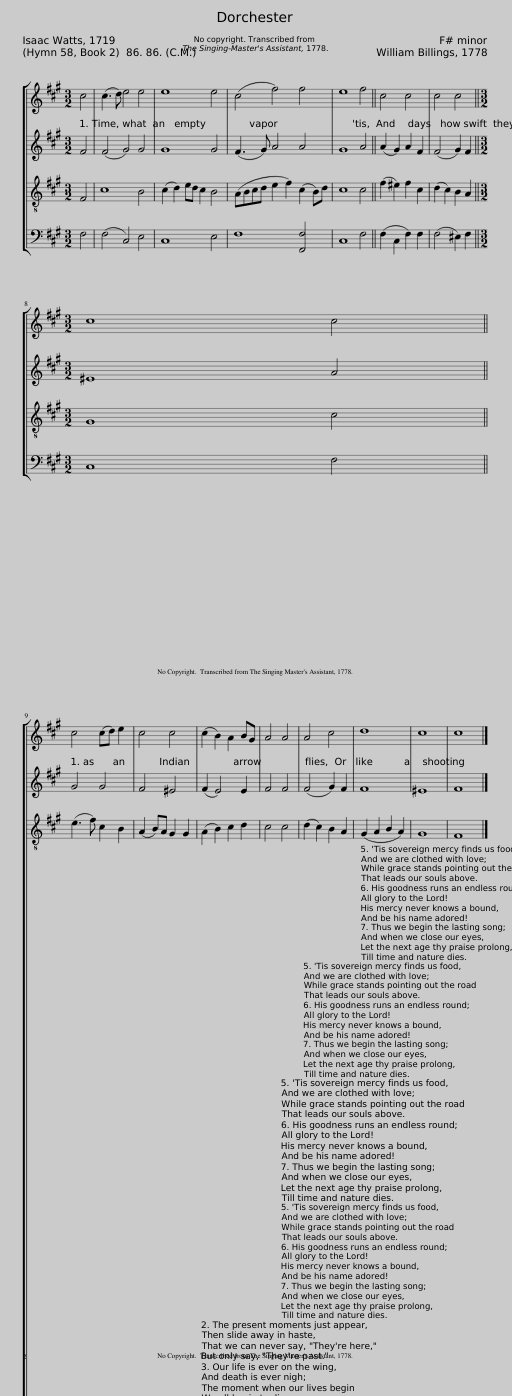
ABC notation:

X:1
%%score [ 1 2 3 4 ]
L:1/8
M:3/2
I:linebreak $
K:A
V:1 treble
V:2 treble
V:3 treble-8
V:4 bass
V:1
 c4 | (c3 d) e4 e4 | e8 e4 | (c4 f4) f4 | e8 f4 || %5
 c4 c4 | c4 c4 ||$[M:3/2] c8 c4 ||$ c4 (cd) e2 | c4 c4 | %10
 (c2 B2) A2 BG | A4 A4 | A4 c4 | d8 | c8 | %15
 c8 |] %16
V:2
 F4 | (F4 G4) G4 | G8 G4 | (F3 G) A4 A4 | G8 A4 || %5
 (A2 G2) A2 F2 | (F4 G2) F2 ||$[M:3/2] ^E8 A4 ||$ G4 G4 | F4 ^E4 | %10
 (F2 E4) E2 | F4 F4 | (F4 G2) F2 | F8 | ^E8 | %15
 F8 |] %16
V:3
 F4 | c8 B4 | (c2 d2) ed c2 B4 | (ABcd e2 f2) (c2 B)d | c8 c4 || %5
 (f2 ^e2) f2 c2 | (d2 c2) B2 A2 ||$[M:3/2] G8 c4 ||$ (e3 f) c2 B2 | (A2 B)A G2 G2 | %10
 (A2 B2) c2 d2 | c4 c4 | (d2 c2) B2 A2 | (G2 A2 B2 A2) | G8 | %15
 F8 |] %16
V:4
 F,4 | (F,4 C,4) E,4 | C,8 E,4 | F,8 [F,,F,]4 | C,8 F,4 || %5
 (F,2 C,2 F,2) F,2 | (F,4 ^E,2) F,2 ||$[M:3/2] C,8 F,4 ||$ C,4 E,4 | F,4 C,4 | %10
 ([F,,F,]2 [G,,G,]2 [A,,A,]2) [G,,G,]2 | [F,,F,]4 F,4 | (F,4 ^E,2) F,2 | B,,8 | C,8 | %15
 F,,8 |] %16
